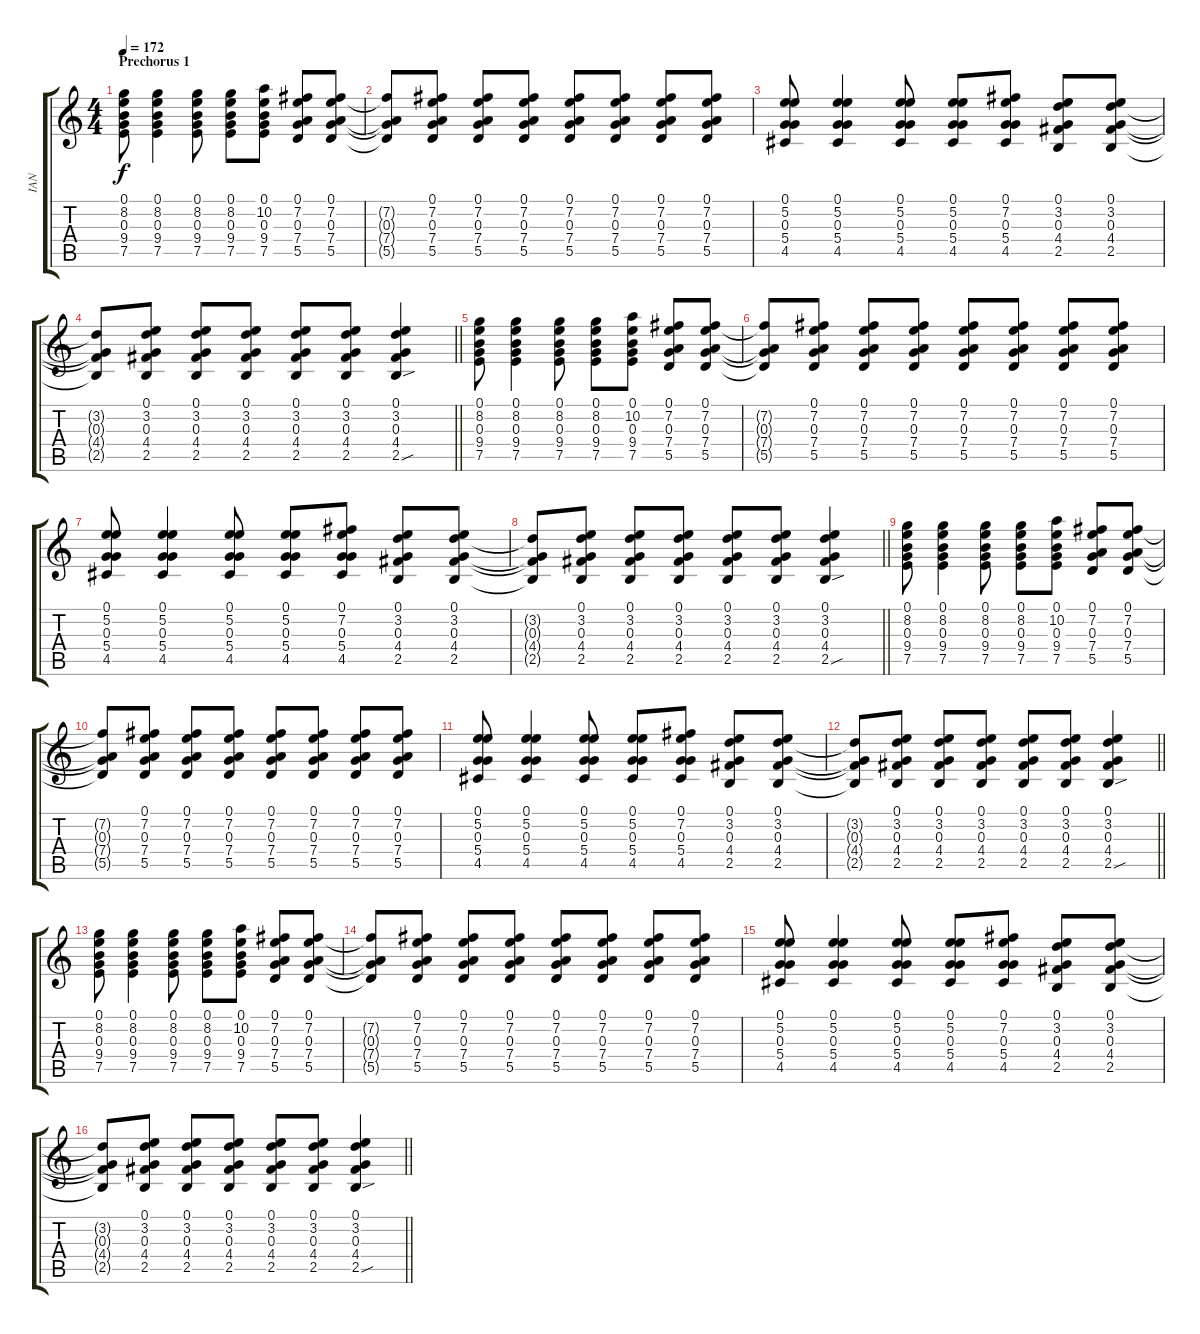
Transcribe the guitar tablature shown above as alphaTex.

\track ("IAN" "IAN") {instrument distortionguitar}
\staff {score tabs}
\tuning (E4 B3 G3 D3 A2 D2) {hide}
\ts (4 4)
\section ("" "Prechorus 1")
\tempo 172
\clef g2
\ks c
(0.1 8.2 0.3 9.4 7.5).8{dy f} (0.1 8.2 0.3 9.4 7.5).4 (0.1 8.2 0.3 9.4 7.5).8 (0.1 8.2 0.3 9.4 7.5).8 (0.1 10.2 0.3 9.4 7.5).8 (0.1 7.2 0.3 7.4 5.5).8 (0.1 7.2 0.3 7.4 5.5).8 |
(7.2{t} 0.3{t} 7.4{t} 5.5{t}).8 (0.1 7.2 0.3 7.4 5.5).8 (0.1 7.2 0.3 7.4 5.5).8 (0.1 7.2 0.3 7.4 5.5).8 (0.1 7.2 0.3 7.4 5.5).8 (0.1 7.2 0.3 7.4 5.5).8 (0.1 7.2 0.3 7.4 5.5).8 (0.1 7.2 0.3 7.4 5.5).8 |
(0.1 5.2 0.3 5.4 4.5).8 (0.1 5.2 0.3 5.4 4.5).4 (0.1 5.2 0.3 5.4 4.5).8 (0.1 5.2 0.3 5.4 4.5).8 (0.1 7.2 0.3 5.4 4.5).8 (0.1 3.2 0.3 4.4 2.5).8 (0.1 3.2 0.3 4.4 2.5).8 |
\barLineRight lightlight
(3.2{t} 0.3{t} 4.4{t} 2.5{t}).8 (0.1 3.2 0.3 4.4 2.5).8 (0.1 3.2 0.3 4.4 2.5).8 (0.1 3.2 0.3 4.4 2.5).8 (0.1 3.2 0.3 4.4 2.5).8 (0.1 3.2 0.3 4.4 2.5).8 (0.1 3.2 0.3 4.4 2.5{sou}).4 |
(0.1 8.2 0.3 9.4 7.5).8 (0.1 8.2 0.3 9.4 7.5).4 (0.1 8.2 0.3 9.4 7.5).8 (0.1 8.2 0.3 9.4 7.5).8 (0.1 10.2 0.3 9.4 7.5).8 (0.1 7.2 0.3 7.4 5.5).8 (0.1 7.2 0.3 7.4 5.5).8 |
(7.2{t} 0.3{t} 7.4{t} 5.5{t}).8 (0.1 7.2 0.3 7.4 5.5).8 (0.1 7.2 0.3 7.4 5.5).8 (0.1 7.2 0.3 7.4 5.5).8 (0.1 7.2 0.3 7.4 5.5).8 (0.1 7.2 0.3 7.4 5.5).8 (0.1 7.2 0.3 7.4 5.5).8 (0.1 7.2 0.3 7.4 5.5).8 |
(0.1 5.2 0.3 5.4 4.5).8 (0.1 5.2 0.3 5.4 4.5).4 (0.1 5.2 0.3 5.4 4.5).8 (0.1 5.2 0.3 5.4 4.5).8 (0.1 7.2 0.3 5.4 4.5).8 (0.1 3.2 0.3 4.4 2.5).8 (0.1 3.2 0.3 4.4 2.5).8 |
\barLineRight lightlight
(3.2{t} 0.3{t} 4.4{t} 2.5{t}).8 (0.1 3.2 0.3 4.4 2.5).8 (0.1 3.2 0.3 4.4 2.5).8 (0.1 3.2 0.3 4.4 2.5).8 (0.1 3.2 0.3 4.4 2.5).8 (0.1 3.2 0.3 4.4 2.5).8 (0.1 3.2 0.3 4.4 2.5{sou}).4 |
(0.1 8.2 0.3 9.4 7.5).8 (0.1 8.2 0.3 9.4 7.5).4 (0.1 8.2 0.3 9.4 7.5).8 (0.1 8.2 0.3 9.4 7.5).8 (0.1 10.2 0.3 9.4 7.5).8 (0.1 7.2 0.3 7.4 5.5).8 (0.1 7.2 0.3 7.4 5.5).8 |
(7.2{t} 0.3{t} 7.4{t} 5.5{t}).8 (0.1 7.2 0.3 7.4 5.5).8 (0.1 7.2 0.3 7.4 5.5).8 (0.1 7.2 0.3 7.4 5.5).8 (0.1 7.2 0.3 7.4 5.5).8 (0.1 7.2 0.3 7.4 5.5).8 (0.1 7.2 0.3 7.4 5.5).8 (0.1 7.2 0.3 7.4 5.5).8 |
(0.1 5.2 0.3 5.4 4.5).8 (0.1 5.2 0.3 5.4 4.5).4 (0.1 5.2 0.3 5.4 4.5).8 (0.1 5.2 0.3 5.4 4.5).8 (0.1 7.2 0.3 5.4 4.5).8 (0.1 3.2 0.3 4.4 2.5).8 (0.1 3.2 0.3 4.4 2.5).8 |
\barLineRight lightlight
(3.2{t} 0.3{t} 4.4{t} 2.5{t}).8 (0.1 3.2 0.3 4.4 2.5).8 (0.1 3.2 0.3 4.4 2.5).8 (0.1 3.2 0.3 4.4 2.5).8 (0.1 3.2 0.3 4.4 2.5).8 (0.1 3.2 0.3 4.4 2.5).8 (0.1 3.2 0.3 4.4 2.5{sou}).4 |
(0.1 8.2 0.3 9.4 7.5).8 (0.1 8.2 0.3 9.4 7.5).4 (0.1 8.2 0.3 9.4 7.5).8 (0.1 8.2 0.3 9.4 7.5).8 (0.1 10.2 0.3 9.4 7.5).8 (0.1 7.2 0.3 7.4 5.5).8 (0.1 7.2 0.3 7.4 5.5).8 |
(7.2{t} 0.3{t} 7.4{t} 5.5{t}).8 (0.1 7.2 0.3 7.4 5.5).8 (0.1 7.2 0.3 7.4 5.5).8 (0.1 7.2 0.3 7.4 5.5).8 (0.1 7.2 0.3 7.4 5.5).8 (0.1 7.2 0.3 7.4 5.5).8 (0.1 7.2 0.3 7.4 5.5).8 (0.1 7.2 0.3 7.4 5.5).8 |
(0.1 5.2 0.3 5.4 4.5).8 (0.1 5.2 0.3 5.4 4.5).4 (0.1 5.2 0.3 5.4 4.5).8 (0.1 5.2 0.3 5.4 4.5).8 (0.1 7.2 0.3 5.4 4.5).8 (0.1 3.2 0.3 4.4 2.5).8 (0.1 3.2 0.3 4.4 2.5).8 |
\barLineRight lightlight
(3.2{t} 0.3{t} 4.4{t} 2.5{t}).8 (0.1 3.2 0.3 4.4 2.5).8 (0.1 3.2 0.3 4.4 2.5).8 (0.1 3.2 0.3 4.4 2.5).8 (0.1 3.2 0.3 4.4 2.5).8 (0.1 3.2 0.3 4.4 2.5).8 (0.1 3.2 0.3 4.4 2.5{sou}).4
